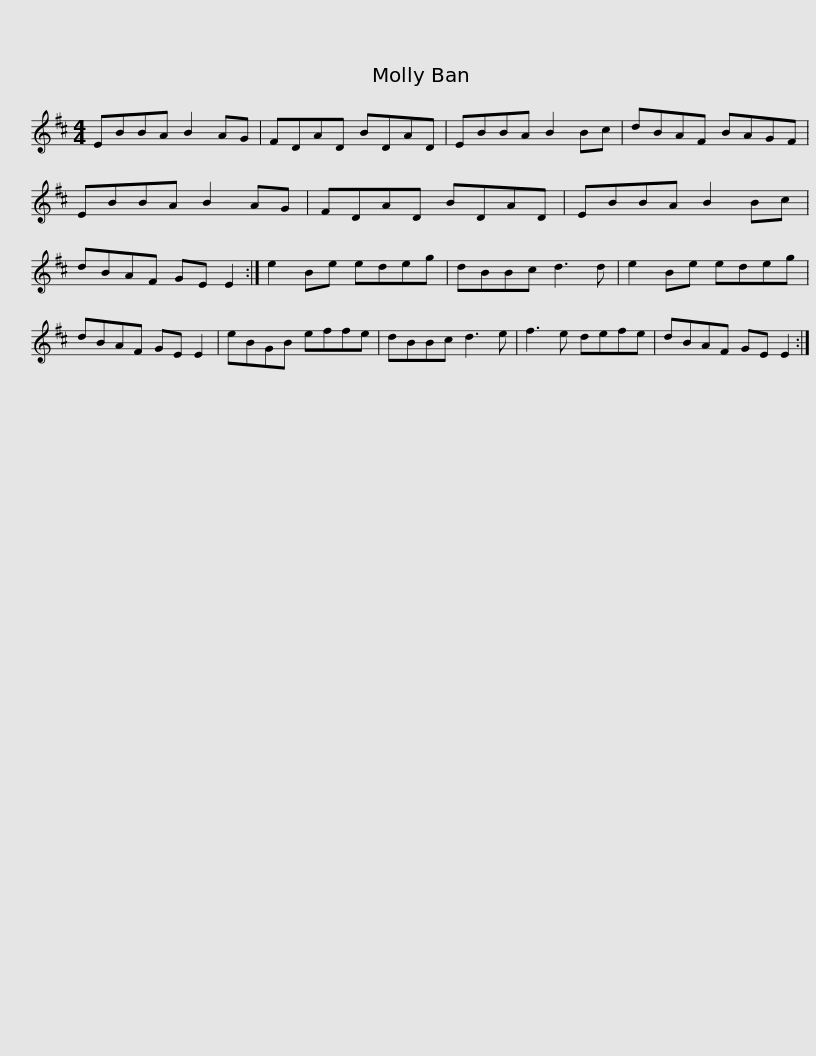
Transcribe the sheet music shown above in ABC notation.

X:1
L:1/8
M:4/4
I:linebreak $
K:D
V:1 treble
V:1
 EBBA B2 AG | FDAD BDAD | EBBA B2 Bc | dBAF BAGF | EBBA B2 AG | %5
 FDAD BDAD |$ EBBA B2 Bc | dBAF GE E2 :| e2 Be edeg | dBBc d3 d | %10
 e2 Be edeg | dBAF GE E2 |$ eBGB effe | dBBc d3 e | f3 e defe | %15
 dBAF GE E2 :| %16
